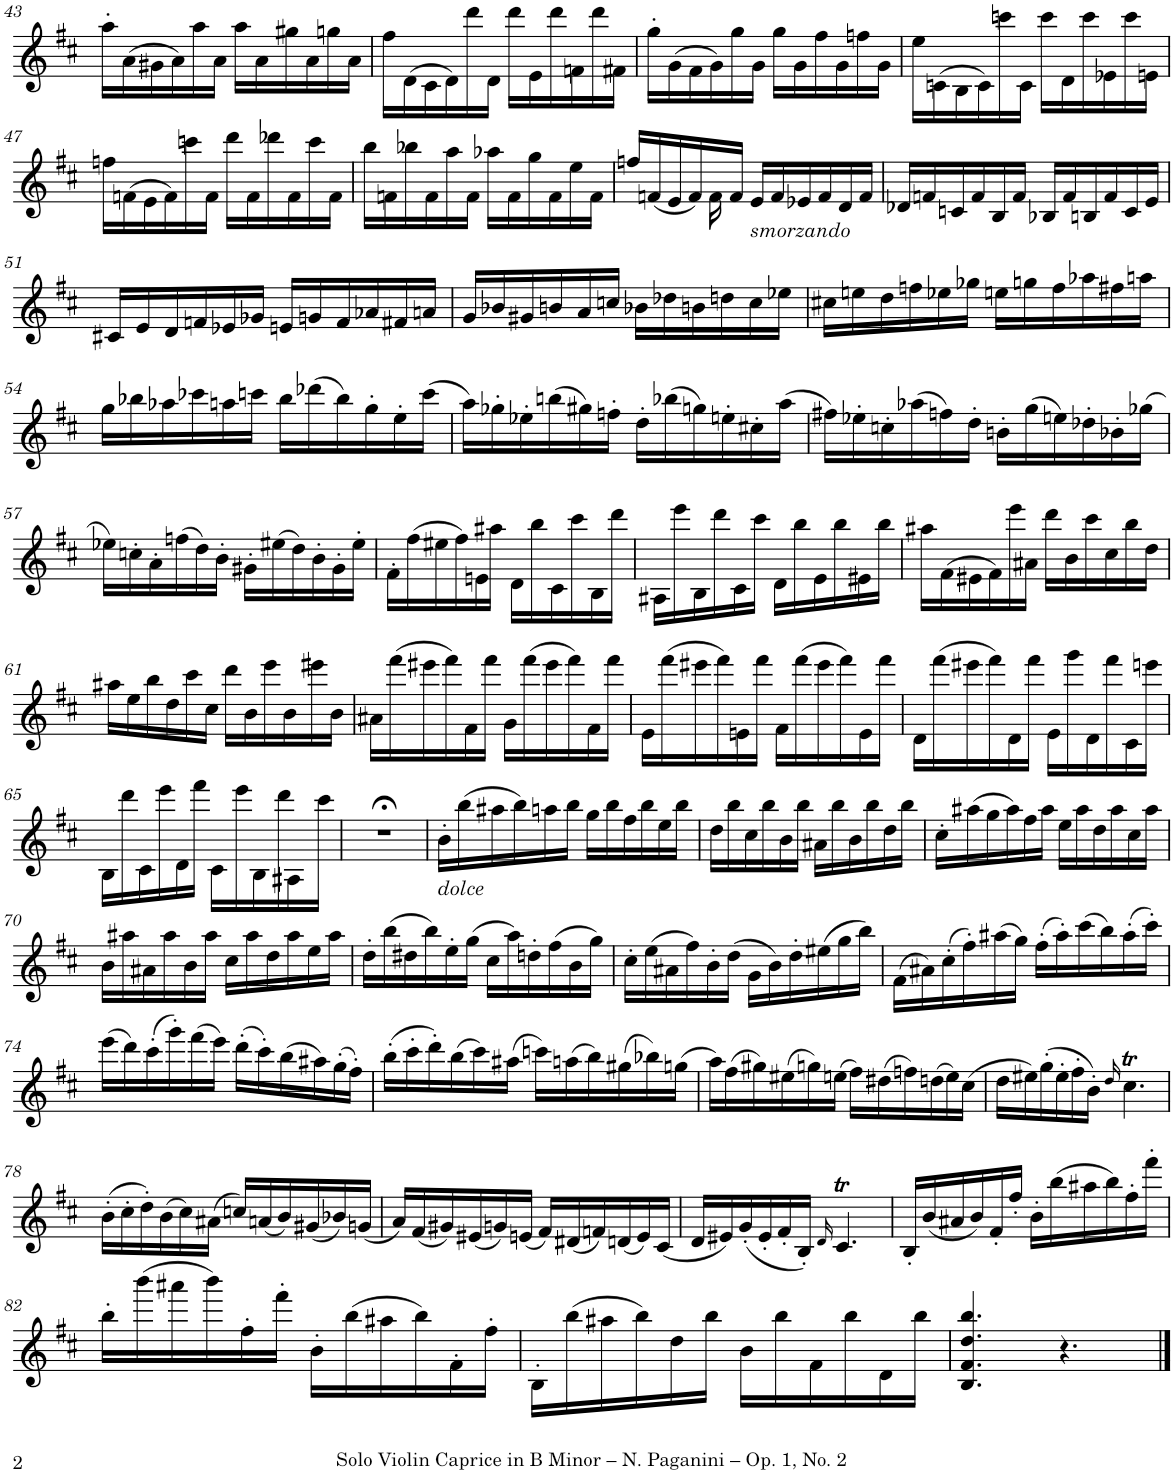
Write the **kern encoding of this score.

**kern
*part1
*staff1
*I"Violin
*I'Vln.
!!LO:PB:g=z
*clefG2
*k[f#c#]
*M6/8
=43
16aa'\LL
(16a\
16g#X\
16a\)
16aa\
16a\JJ
16aa\LL
16a\
16gg#X\
16a\
16ggn\
16a\JJ
=44
16ff#\LL
(16d\
16c#\
16d\)
16ddd\
16d\JJ
16ddd\LL
16e\
16ddd\
16fn\
16ddd\
16f#X\JJ
=45
16gg'\LL
(16g\
16f#\
16g\)
16gg\
16g\JJ
16gg\LL
16g\
16ff#\
16g\
16ffn\
16g\JJ
=46
16ee\LL
(16cn\
16B\
16c\)
16cccn\
16c\JJ
16ccc\LL
16d\
16ccc\
16e-X\
16ccc\
16en\JJ
!!LO:LB:g=z
=47
16ffn\LL
(16fn\
16e\
16f\)
16cccn\
16f\JJ
16ddd\LL
16f\
16ddd-X\
16f\
16ccc\
16f\JJ
=48
16bb\LL
16fn\
16bb-X\
16f\
16aa\
16f\JJ
16aa-X\LL
16f\
16gg\
16f\
16ee\
16f\JJ
=49
*^
16ffn/LL	4ryy
(16fn/	.
16e/	.
16f/)	.
16ryy	16f\
16f/JJ	16ryy
!LO:TX:b:i:t=smorzando	!
16e/LL	4ryy
16f/	.
16e-X/	.
16f/	.
16d/	8ryy
16f/JJ	.
*v	*v
=50
16d-X/LL
16fn/
16cn/
16f/
16B/
16f/JJ
16B-X/LL
16f/
16Bn/
16f/
16c/
16e/JJ
!!LO:LB:g=z
=51
16c#X/LL
16e/
16d/
16fn/
16e-X/
16g-X/JJ
16en/LL
16gn/
16f/
16a-X/
16f#X/
16an/JJ
=52
16g/LL
16b-X/
16g#X/
16bn/
16a/
16ccn/JJ
16b-X\LL
16dd-X\
16bn\
16ddn\
16cc\
16ee-X\JJ
=53
16cc#X\LL
16een\
16dd\
16ffn\
16ee-X\
16gg-X\JJ
16een\LL
16ggn\
16ff\
16aa-X\
16ff#X\
16aan\JJ
!!LO:LB:g=z
=54
16gg\LL
16bb-X\
16aa-X\
16ccc-X\
16aan\
16cccn\JJ
16bb-\LL
(16ddd-X\
16bb-\)
16gg'\
16ee'\
(16ccc\JJ
=55
16aa\LL)
16gg-X'\
16ee-X'\
(16bbn\
16gg#X\)
16ffn'\JJ
16dd'\LL
(16bb-X\
16ggn\)
16een'\
16cc#X'\
(16aa\JJ
=56
16ff#X\LL)
16ee-X'\
16ccn'\
(16aa-X\
16ffn\)
16dd'\JJ
16bn'\LL
(16gg\
16een\)
16dd-X'\
16b-X'\
(16gg-X\JJ
!!LO:LB:g=z
=57
16ee-X\LL)
16ccn'\
16a'\
(16ffn\
16dd\)
16b'\JJ
16g#X'\LL
(16ee#X\
16dd\)
16b'\
16g#'\
16ee#'\JJ
=58
16f#'\LL
(16ff#\
16ee#X\
16ff#\)
16en\
16aa#X\JJ
16d\LL
16bb\
16c#\
16ccc#\
16B\
16ddd\JJ
=59
16A#X\LL
16eee\
16B\
16ddd\
16c#\
16ccc#\JJ
16d\LL
16bb\
16e\
16bb\
16e#X\
16bb\JJ
=60
16aa#X\LL
(16f#\
16e#X\
16f#\)
16eee\
16a#X\JJ
16ddd\LL
16b\
16ccc#\
16cc#\
16bb\
16dd\JJ
!!LO:LB:g=z
=61
16aa#X\LL
16ee\
16bb\
16dd\
16ccc#\
16cc#\JJ
16ddd\LL
16b\
16eee\
16b\
16eee#X\
16b\JJ
=62
16a#X\LL
(16fff#\
16eee#X\
16fff#\)
16f#\
16fff#\JJ
16g\LL
(16fff#\
16eee#\
16fff#\)
16f#\
16fff#\JJ
=63
16e\LL
(16fff#\
16eee#X\
16fff#\)
16en\
16fff#\JJ
16f#\LL
(16fff#\
16eee#\
16fff#\)
16e\
16fff#\JJ
=64
16d\LL
(16fff#\
16eee#X\
16fff#\)
16d\
16fff#\JJ
16e\LL
16ggg\
16d\
16fff#\
16c#\
16eeen\JJ
!!LO:LB:g=z
=65
16B\LL
16ddd\
16c#\
16eee\
16d\
16fff#\JJ
16c#\LL
16eee\
16B\
16ddd\
16A#X\
16ccc#\JJ
=66
2.r;<
=67
!LO:TX:b:i:t=dolce
16b'\LL
(16bb\
16aa#X\
16bb\)
16aan\
16bb\JJ
16gg\LL
16bb\
16ff#\
16bb\
16ee\
16bb\JJ
=68
16dd\LL
16bb\
16cc#\
16bb\
16b\
16bb\JJ
16a#X\LL
16bb\
16b\
16bb\
16dd\
16bb\JJ
=69
16cc#'\LL
(16aa#X\
16gg\
16aa#\)
16ff#\
16aa#\JJ
16ee\LL
16aa#\
16dd\
16aa#\
16cc#\
16aa#\JJ
!!LO:LB:g=z
=70
16b\LL
16aa#X\
16a#X\
16aa#\
16b\
16aa#\JJ
16cc#\LL
16aa#\
16dd\
16aa#\
16ee\
16aa#\JJ
=71
16dd'\LL
(16bb\
16dd#X\
16bb\)
16ee'\
(16gg\JJ
16cc#\LL
16aa\)
16ddn'\
(16ff#\
16b\
16gg\JJ)
=72
16cc#'\LL
(16ee\
16a#X\
16ff#\)
16b'\
(16dd\JJ
16g\LL
16b\)
16dd'\
(16ee#X\
16gg\
16bb\JJ)
=73
(16f#\LL
16a#X\)
(16cc#'\
16ff#'\)
(16aa#X\
16gg\JJ)
(16ff#'\LL
16aa#'\)
(16ccc#\
16bb\)
(16aa#'\
16ccc#'\JJ)
!!LO:LB:g=z
=74
(16eee\LL
16ddd\)
(16ccc#'\
16ggg'\)
(16fff#\
16eee\JJ)
(16ddd'\LL
16ccc#'\)
(16bb\
16aa#X\)
(16gg'\
16ff#'\JJ)
=75
(16bb'\LL
16ccc#'\
16ddd'\)
(16bb\
16ccc#\)
(16aa#X\JJ
16cccn\LL)
(16aan\
16bb\)
(16gg#X\
16bb-X\)
(16ggn\JJ
=76
16aa\LL)
(16ff#\
16gg#X\)
(16ee#X\
16ggn\)
(16een\JJ
16ff#\LL)
(16dd#X\
16ffn\)
(16ddn\
16ee\)
(16cc#\JJ
=77
16dd\LL
16ee#X\)
(16gg'\
16ee#'\
16ff#'\
16b'\JJ)
16qdd/
4.cc#t\
!!LO:LB:g=z
=78
(16b'\LL
16cc#'\
16dd'\)
(16b\
16cc#\)
(16a#X\JJ
16ccn/LL)
(16an/
16b/)
(16g#X/
16b-X/)
(16gn/JJ
=79
16a/LL)
(16f#/
16g#X/)
(16e#X/
16gn/)
(16en/JJ
16f#/LL)
(16d#X/
16fn/)
(16dn/
16e/)
(16c#/JJ
=80
16d/LL
16e#X/)
(16g'/
16e#'/
16f#'/
16B'/JJ)
16qd/
4.c#t/
=81
16B'/LL
(16b/
16a#X/
16b/)
16f#'/
16ff#'/JJ
16b'\LL
(16bb\
16aa#X\
16bb\)
16ff#'\
16fff#'\JJ
!!LO:LB:g=z
=82
16bb'\LL
(16bbb\
16aaa#X\
16bbb\)
16ff#'\
16fff#'\JJ
16b'\LL
(16bb\
16aa#X\
16bb\)
16f#'\
16ff#'\JJ
=83
16B'\LL
(16bb\
16aa#X\
16bb\)
16dd\
16bb\JJ
16b\LL
16bb\
16f#\
16bb\
16d\
16bb\JJ
=84
4.B/ 4.f#/ 4.dd/ 4.bb/
4.r
==
*-
